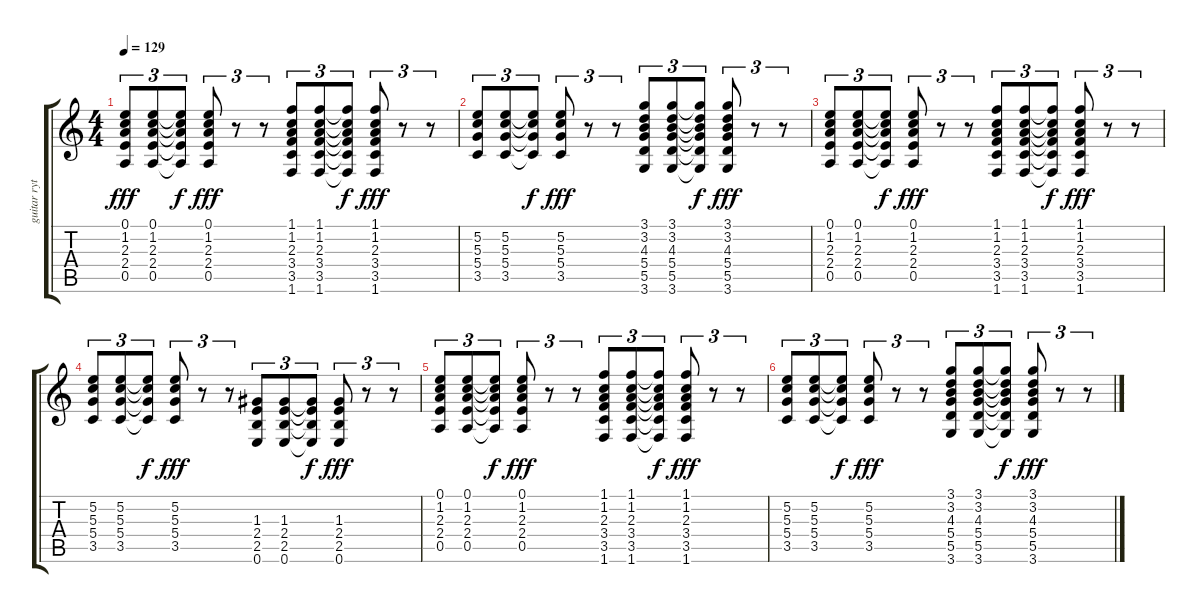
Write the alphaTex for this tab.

\track ("guitar rythm" "guitar ryt") {instrument electricguitarclean}
\staff {score tabs}
\tuning (E4 B3 G3 D3 A2 E2) {hide}
\ts (4 4)
\tempo 129
\clef g2
\ks c
(0.1 1.2 2.3 2.4 0.5).8{tu (3 2) dy fff} (0.1 1.2 2.3 2.4 0.5).8{tu (3 2)} (0.1{t} 1.2{t} 2.3{t} 2.4{t} 0.5{t}).8{tu (3 2) dy f} (0.1 1.2 2.3 2.4 0.5).8{tu (3 2) dy fff} r.8{tu (3 2)} r.8{tu (3 2)} (1.1 1.2 2.3 3.4 3.5 1.6).8{tu (3 2)} (1.1 1.2 2.3 3.4 3.5 1.6).8{tu (3 2)} (1.1{t} 1.2{t} 2.3{t} 3.4{t} 3.5{t} 1.6{t}).8{tu (3 2) dy f} (1.1 1.2 2.3 3.4 3.5 1.6).8{tu (3 2) dy fff} r.8{tu (3 2)} r.8{tu (3 2)} |
(5.2 5.3 5.4 3.5).8{tu (3 2)} (5.2 5.3 5.4 3.5).8{tu (3 2)} (5.2{t} 5.3{t} 5.4{t} 3.5{t}).8{tu (3 2) dy f} (5.2 5.3 5.4 3.5).8{tu (3 2) dy fff} r.8{tu (3 2)} r.8{tu (3 2)} (3.1 3.2 4.3 5.4 5.5 3.6).8{tu (3 2)} (3.1 3.2 4.3 5.4 5.5 3.6).8{tu (3 2)} (3.1{t} 3.2{t} 4.3{t} 5.4{t} 5.5{t} 3.6{t}).8{tu (3 2) dy f} (3.1 3.2 4.3 5.4 5.5 3.6).8{tu (3 2) dy fff} r.8{tu (3 2)} r.8{tu (3 2)} |
(0.1 1.2 2.3 2.4 0.5).8{tu (3 2)} (0.1 1.2 2.3 2.4 0.5).8{tu (3 2)} (0.1{t} 1.2{t} 2.3{t} 2.4{t} 0.5{t}).8{tu (3 2) dy f} (0.1 1.2 2.3 2.4 0.5).8{tu (3 2) dy fff} r.8{tu (3 2)} r.8{tu (3 2)} (1.1 1.2 2.3 3.4 3.5 1.6).8{tu (3 2)} (1.1 1.2 2.3 3.4 3.5 1.6).8{tu (3 2)} (1.1{t} 1.2{t} 2.3{t} 3.4{t} 3.5{t} 1.6{t}).8{tu (3 2) dy f} (1.1 1.2 2.3 3.4 3.5 1.6).8{tu (3 2) dy fff} r.8{tu (3 2)} r.8{tu (3 2)} |
(5.2 5.3 5.4 3.5).8{tu (3 2)} (5.2 5.3 5.4 3.5).8{tu (3 2)} (5.2{t} 5.3{t} 5.4{t} 3.5{t}).8{tu (3 2) dy f} (5.2 5.3 5.4 3.5).8{tu (3 2) dy fff} r.8{tu (3 2)} r.8{tu (3 2)} (1.3 2.4 2.5 0.6).8{tu (3 2)} (1.3 2.4 2.5 0.6).8{tu (3 2)} (1.3{t} 2.4{t} 2.5{t} 0.6{t}).8{tu (3 2) dy f} (1.3 2.4 2.5 0.6).8{tu (3 2) dy fff} r.8{tu (3 2)} r.8{tu (3 2)} |
(0.1 1.2 2.3 2.4 0.5).8{tu (3 2)} (0.1 1.2 2.3 2.4 0.5).8{tu (3 2)} (0.1{t} 1.2{t} 2.3{t} 2.4{t} 0.5{t}).8{tu (3 2) dy f} (0.1 1.2 2.3 2.4 0.5).8{tu (3 2) dy fff} r.8{tu (3 2)} r.8{tu (3 2)} (1.1 1.2 2.3 3.4 3.5 1.6).8{tu (3 2)} (1.1 1.2 2.3 3.4 3.5 1.6).8{tu (3 2)} (1.1{t} 1.2{t} 2.3{t} 3.4{t} 3.5{t} 1.6{t}).8{tu (3 2) dy f} (1.1 1.2 2.3 3.4 3.5 1.6).8{tu (3 2) dy fff} r.8{tu (3 2)} r.8{tu (3 2)} |
(5.2 5.3 5.4 3.5).8{tu (3 2)} (5.2 5.3 5.4 3.5).8{tu (3 2)} (5.2{t} 5.3{t} 5.4{t} 3.5{t}).8{tu (3 2) dy f} (5.2 5.3 5.4 3.5).8{tu (3 2) dy fff} r.8{tu (3 2)} r.8{tu (3 2)} (3.1 3.2 4.3 5.4 5.5 3.6).8{tu (3 2)} (3.1 3.2 4.3 5.4 5.5 3.6).8{tu (3 2)} (3.1{t} 3.2{t} 4.3{t} 5.4{t} 5.5{t} 3.6{t}).8{tu (3 2) dy f} (3.1 3.2 4.3 5.4 5.5 3.6).8{tu (3 2) dy fff} r.8{tu (3 2)} r.8{tu (3 2)}
